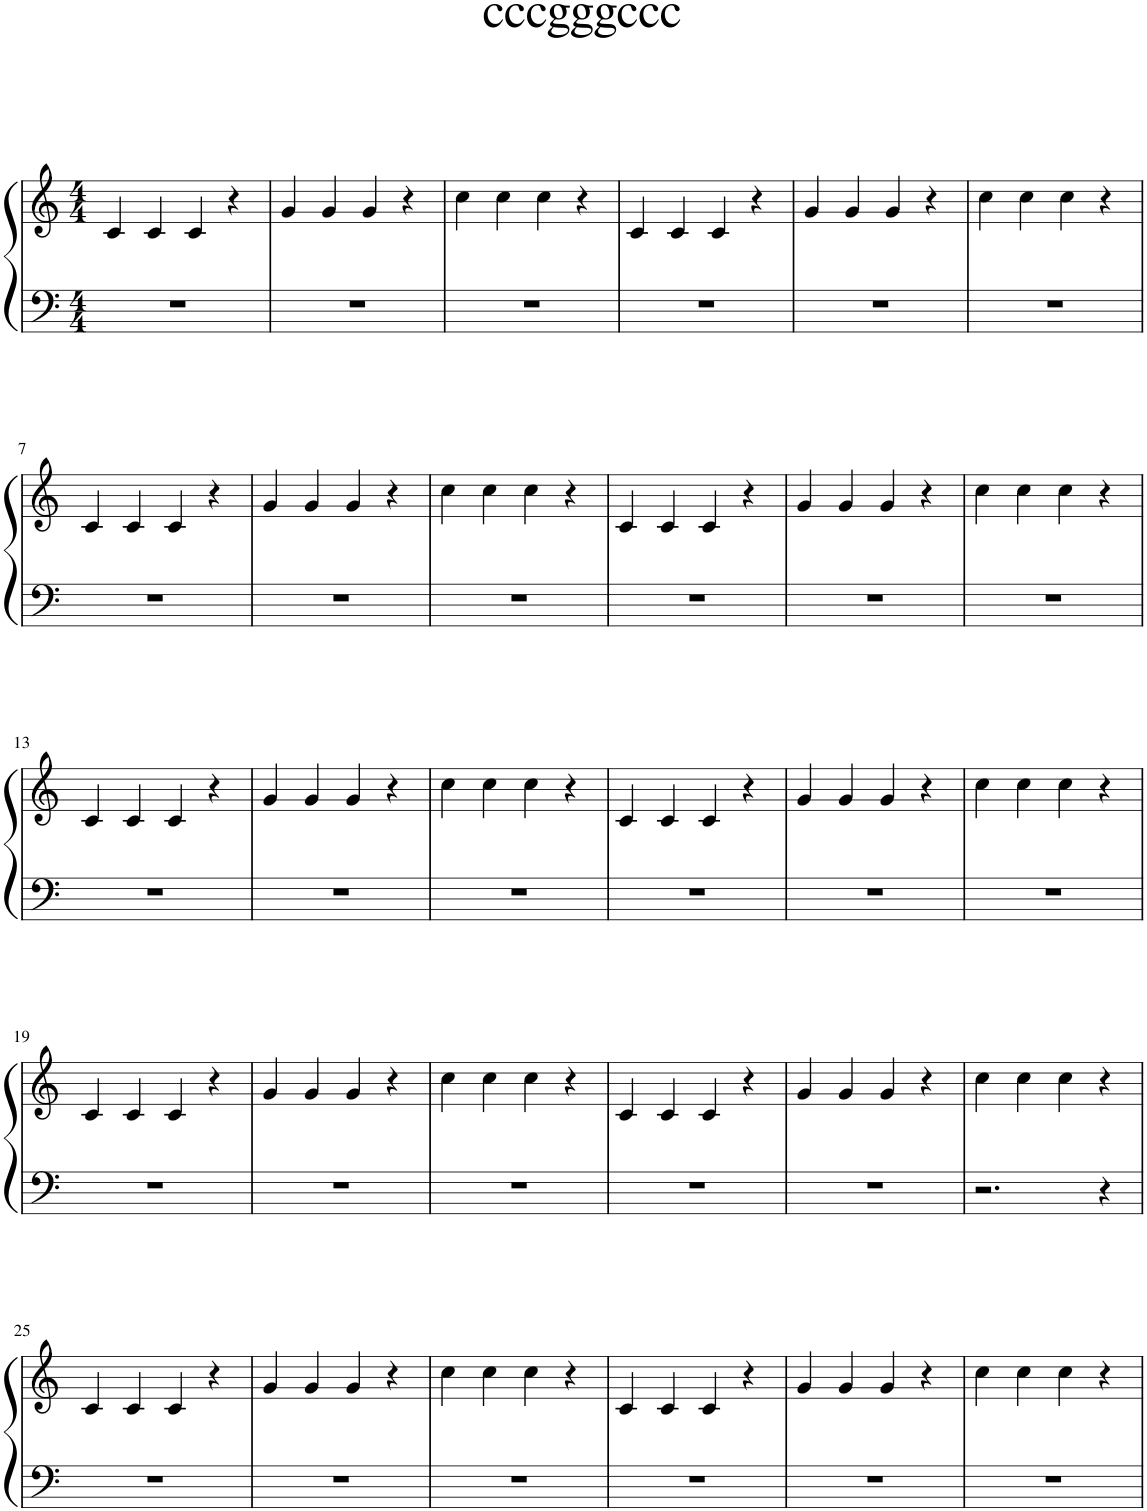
**kern	**kern
*part1	*part1
*staff2	*staff1
*I"钢琴	*
*clefF4	*clefG2
*k[]	*k[]
*M4/4	*M4/4
=1	=1
1r	4c/
.	4c/
.	4c/
.	4r
=2	=2
1r	4g/
.	4g/
.	4g/
.	4r
=3	=3
1r	4cc\
.	4cc\
.	4cc\
.	4r
=4	=4
1r	4c/
.	4c/
.	4c/
.	4r
=5	=5
1r	4g/
.	4g/
.	4g/
.	4r
=6	=6
1r	4cc\
.	4cc\
.	4cc\
.	4r
!!LO:LB:g=z
=7	=7
1r	4c/
.	4c/
.	4c/
.	4r
=8	=8
1r	4g/
.	4g/
.	4g/
.	4r
=9	=9
1r	4cc\
.	4cc\
.	4cc\
.	4r
=10	=10
1r	4c/
.	4c/
.	4c/
.	4r
=11	=11
1r	4g/
.	4g/
.	4g/
.	4r
=12	=12
1r	4cc\
.	4cc\
.	4cc\
.	4r
!!LO:LB:g=z
=13	=13
1r	4c/
.	4c/
.	4c/
.	4r
=14	=14
1r	4g/
.	4g/
.	4g/
.	4r
=15	=15
1r	4cc\
.	4cc\
.	4cc\
.	4r
=16	=16
1r	4c/
.	4c/
.	4c/
.	4r
=17	=17
1r	4g/
.	4g/
.	4g/
.	4r
=18	=18
1r	4cc\
.	4cc\
.	4cc\
.	4r
!!LO:LB:g=z
=19	=19
1r	4c/
.	4c/
.	4c/
.	4r
=20	=20
1r	4g/
.	4g/
.	4g/
.	4r
=21	=21
1r	4cc\
.	4cc\
.	4cc\
.	4r
=22	=22
1r	4c/
.	4c/
.	4c/
.	4r
=23	=23
1r	4g/
.	4g/
.	4g/
.	4r
=24	=24
2.r	4cc\
.	4cc\
.	4cc\
4r	4r
!!LO:LB:g=z
=25	=25
1r	4c/
.	4c/
.	4c/
.	4r
=26	=26
1r	4g/
.	4g/
.	4g/
.	4r
=27	=27
1r	4cc\
.	4cc\
.	4cc\
.	4r
=28	=28
1r	4c/
.	4c/
.	4c/
.	4r
=29	=29
1r	4g/
.	4g/
.	4g/
.	4r
=30	=30
1r	4cc\
.	4cc\
.	4cc\
.	4r
=	=
*-	*-
